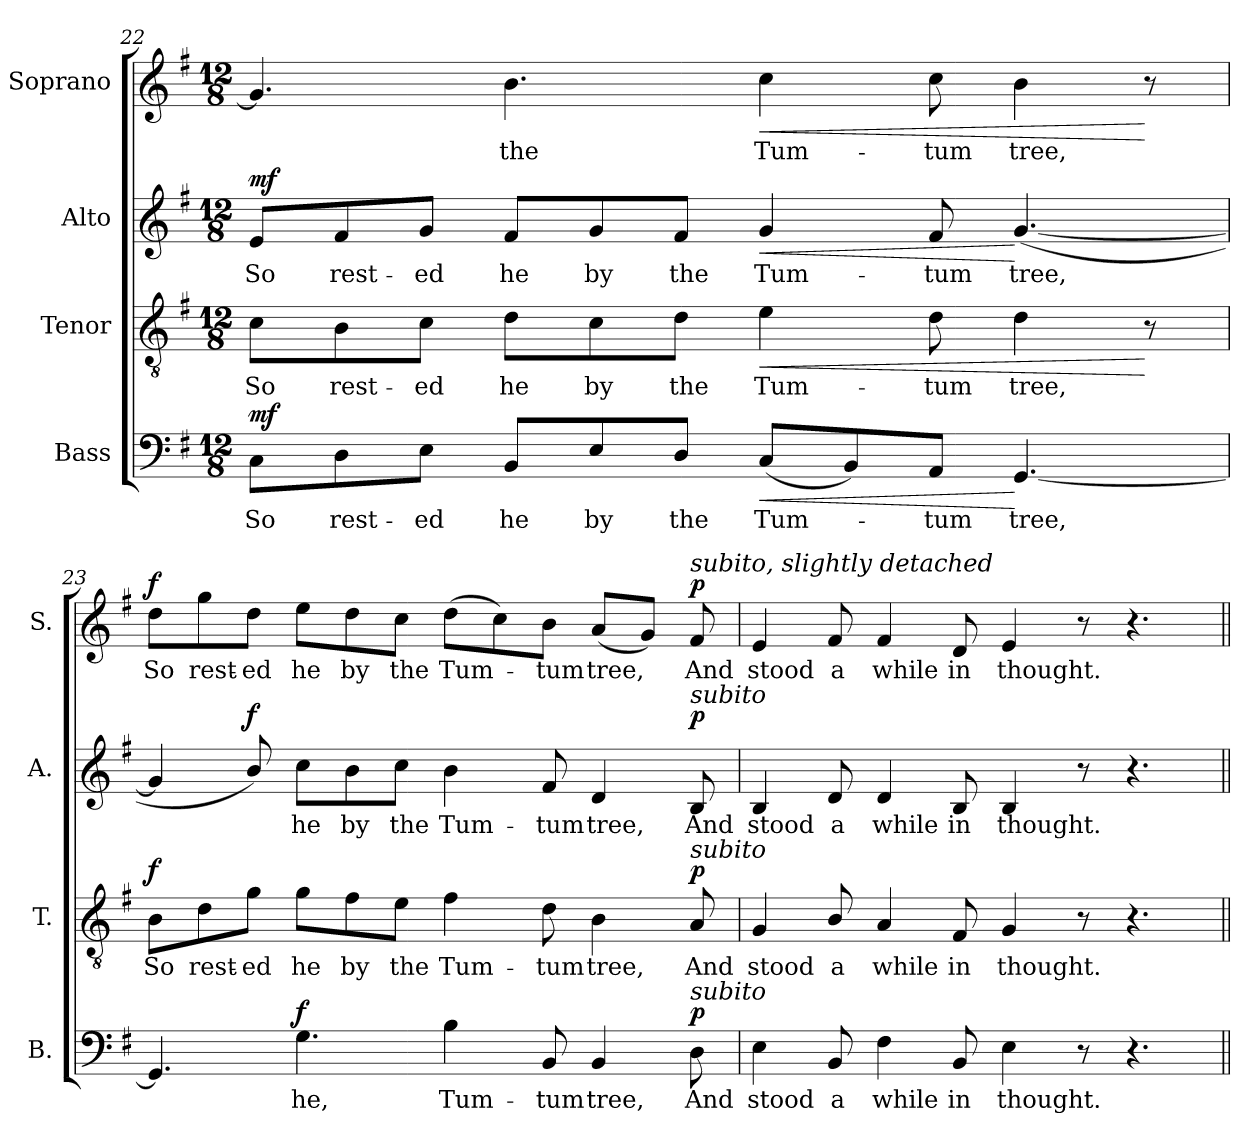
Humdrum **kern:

**kern	**text	**dynam	**kern	**text	**dynam	**kern	**text	**dynam	**kern	**text	**dynam
*part4	*part4	*part4	*part3	*part3	*part3	*part2	*part2	*part2	*part1	*part1	*part1
*staff4	*staff4	*staff4	*staff3	*staff3	*staff3	*staff2	*staff2	*staff2	*staff1	*staff1	*staff1
*I"Bass	*	*	*I"Tenor	*	*	*I"Alto	*	*	*I"Soprano	*	*
*I'B.	*	*	*I'T.	*	*	*I'A.	*	*	*I'S.	*	*
*clefF4	*	*	*clefGv2	*	*	*clefG2	*	*	*clefG2	*	*
*	*	*	*ITrd7c12	*	*	*	*	*	*	*	*
*k[f#]	*	*	*k[f#]	*	*	*k[f#]	*	*	*k[f#]	*	*
*G:	*	*	*G:	*	*	*G:	*	*	*G:	*	*
*M12/8	*	*	*M12/8	*	*	*M12/8	*	*	*M12/8	*	*
=22	=22	=22	=22	=22	=22	=22	=22	=22	=22	=22	=22
!	!LO:LY:b:color=#000000	!	!	!	!	!	!	!	!	!	!
!	!	!	!	!LO:LY:b:color=#000000	!	!	!	!	!	!	!
!	!	!	!	!	!	!	!LO:LY:b:color=#000000	!	!	!	!
8Ci\L	So	mf	8Ci\L	So	.	8ei/L	So	mf	4.gi/]	.	.
!	!LO:LY:b:color=#000000	!	!	!	!	!	!	!	!	!	!
!	!	!	!	!LO:LY:b:color=#000000	!	!	!	!	!	!	!
!	!	!	!	!	!	!	!LO:LY:b:color=#000000	!	!	!	!
8Di\	rest-	.	8BBi\	rest-	.	8f#i/	rest-	.	.	.	.
!	!LO:LY:b:color=#000000	!	!	!	!	!	!	!	!	!	!
!	!	!	!	!LO:LY:b:color=#000000	!	!	!	!	!	!	!
!	!	!	!	!	!	!	!LO:LY:b:color=#000000	!	!	!	!
8Ei\J	-ed	.	8Ci\J	-ed	.	8gi/J	-ed	.	.	.	.
!	!LO:LY:b:color=#000000	!	!	!	!	!	!	!	!	!	!
!	!	!	!	!LO:LY:b:color=#000000	!	!	!	!	!	!	!
!	!	!	!	!	!	!	!LO:LY:b:color=#000000	!	!	!	!
!	!	!	!	!	!	!	!	!	!	!LO:LY:b:color=#000000	!
8BBi/L	he	.	8Di\L	he	.	8f#i/L	he	.	4.bi\	the	.
!	!LO:LY:b:color=#000000	!	!	!	!	!	!	!	!	!	!
!	!	!	!	!LO:LY:b:color=#000000	!	!	!	!	!	!	!
!	!	!	!	!	!	!	!LO:LY:b:color=#000000	!	!	!	!
8Ei/	by	.	8Ci\	by	.	8gi/	by	.	.	.	.
!	!LO:LY:b:color=#000000	!	!	!	!	!	!	!	!	!	!
!	!	!	!	!LO:LY:b:color=#000000	!	!	!	!	!	!	!
!	!	!	!	!	!	!	!LO:LY:b:color=#000000	!	!	!	!
8Di/J	the	.	8Di\J	the	.	8f#i/J	the	.	.	.	.
!	!LO:LY:b:color=#000000	!LO:HP:b	!	!	!	!	!	!	!	!	!
!	!	!	!	!LO:LY:b:color=#000000	!LO:HP:b	!	!	!	!	!	!
!	!	!	!	!	!	!	!LO:LY:b:color=#000000	!LO:HP:b	!	!	!
!	!	!	!	!	!	!	!	!	!	!LO:LY:b:color=#000000	!LO:HP:b
(8Ci/L	Tum-	<	4Ei\	Tum-	<	4gi/	Tum-	<	4cci\	Tum-	<
8BBi/)	.	.	.	.	.	.	.	.	.	.	.
!	!LO:LY:b:color=#000000	!	!	!	!	!	!	!	!	!	!
!	!	!	!	!LO:LY:b:color=#000000	!	!	!	!	!	!	!
!	!	!	!	!	!	!	!LO:LY:b:color=#000000	!	!	!	!
!	!	!	!	!	!	!	!	!	!	!LO:LY:b:color=#000000	!
8AAi/J	-tum	.	8Di\	-tum	.	8f#i/	-tum	.	8cci\	-tum	.
!	!LO:LY:b:color=#000000	!	!	!	!	!	!	!	!	!	!
!	!	!	!	!LO:LY:b:color=#000000	!	!	!	!	!	!	!
!	!	!	!	!	!	!	!LO:LY:b:color=#000000	!	!	!	!
!	!	!	!	!	!	!	!	!	!	!LO:LY:b:color=#000000	!
[4.GGi/	tree,	[	4Di\	tree,	.	([4.gi/	tree,	[	4bi\	tree,	.
.	.	.	8r	.	[	.	.	.	8r	.	[
!!LO:LB:g=z
=23	=23	=23	=23	=23	=23	=23	=23	=23	=23	=23	=23
!	!	!	!	!LO:LY:b:color=#000000	!	!	!	!	!	!	!
!	!	!	!	!	!	!	!	!	!	!LO:LY:b:color=#000000	!
4.GGi/]	.	.	8BBi\L	So	f	4gi/]	.	.	8ddi\L	So	f
!	!	!	!	!LO:LY:b:color=#000000	!	!	!	!	!	!	!
!	!	!	!	!	!	!	!	!	!	!LO:LY:b:color=#000000	!
.	.	.	8Di\	rest-	.	.	.	.	8ggi\	rest-	.
!	!	!	!	!LO:LY:b:color=#000000	!	!	!	!	!	!	!
!	!	!	!	!	!	!	!	!	!	!LO:LY:b:color=#000000	!
.	.	.	8Gi\J	-ed	.	8bi/)	.	f	8ddi\J	-ed	.
!	!LO:LY:b:color=#000000	!	!	!	!	!	!	!	!	!	!
!	!	!	!	!LO:LY:b:color=#000000	!	!	!	!	!	!	!
!	!	!	!	!	!	!	!LO:LY:b:color=#000000	!	!	!	!
!	!	!	!	!	!	!	!	!	!	!LO:LY:b:color=#000000	!
4.Gi\	he,	f	8Gi\L	he	.	8cci\L	he	.	8eei\L	he	.
!	!	!	!	!LO:LY:b:color=#000000	!	!	!	!	!	!	!
!	!	!	!	!	!	!	!LO:LY:b:color=#000000	!	!	!	!
!	!	!	!	!	!	!	!	!	!	!LO:LY:b:color=#000000	!
.	.	.	8F#i\	by	.	8bi\	by	.	8ddi\	by	.
!	!	!	!	!LO:LY:b:color=#000000	!	!	!	!	!	!	!
!	!	!	!	!	!	!	!LO:LY:b:color=#000000	!	!	!	!
!	!	!	!	!	!	!	!	!	!	!LO:LY:b:color=#000000	!
.	.	.	8Ei\J	the	.	8cci\J	the	.	8cci\J	the	.
!	!LO:LY:b:color=#000000	!	!	!	!	!	!	!	!	!	!
!	!	!	!	!LO:LY:b:color=#000000	!	!	!	!	!	!	!
!	!	!	!	!	!	!	!LO:LY:b:color=#000000	!	!	!	!
!	!	!	!	!	!	!	!	!	!	!LO:LY:b:color=#000000	!
4Bi\	Tum-	.	4F#i\	Tum-	.	4bi\	Tum-	.	(8ddi\L	Tum-	.
.	.	.	.	.	.	.	.	.	8cci\)	.	.
!	!LO:LY:b:color=#000000	!	!	!	!	!	!	!	!	!	!
!	!	!	!	!LO:LY:b:color=#000000	!	!	!	!	!	!	!
!	!	!	!	!	!	!	!LO:LY:b:color=#000000	!	!	!	!
!	!	!	!	!	!	!	!	!	!	!LO:LY:b:color=#000000	!
8BBi/	-tum	.	8Di\	-tum	.	8f#i/	-tum	.	8bi\J	-tum	.
!	!LO:LY:b:color=#000000	!	!	!	!	!	!	!	!	!	!
!	!	!	!	!LO:LY:b:color=#000000	!	!	!	!	!	!	!
!	!	!	!	!	!	!	!LO:LY:b:color=#000000	!	!	!	!
!	!	!	!	!	!	!	!	!	!	!LO:LY:b:color=#000000	!
4BBi/	tree,	.	4BBi\	tree,	.	4di/	tree,	.	(8ai/L	tree,	.
.	.	.	.	.	.	.	.	.	8gi/J)	.	.
!	!LO:LY:b:color=#000000	!	!	!	!	!	!	!	!	!	!
!	!	!	!	!LO:LY:b:color=#000000	!	!	!	!	!	!	!
!	!	!	!	!	!	!	!LO:LY:b:color=#000000	!	!	!	!
!	!	!	!	!	!	!	!	!	!LO:TX:a:i:t=subito, slightly detached	!	!
!	!	!	!	!	!	!LO:TX:a:i:t=subito	!	!	!	!	!
!	!	!	!LO:TX:a:i:t=subito	!	!	!	!	!	!	!	!
!LO:TX:a:i:t=subito	!	!	!	!	!	!	!	!	!	!	!
!	!	!	!	!	!	!	!	!	!	!LO:LY:b:color=#000000	!
8Di\	And	p	8AAi/	And	p	8Bi/	And	p	8f#i/	And	p
=24	=24	=24	=24	=24	=24	=24	=24	=24	=24	=24	=24
!	!LO:LY:b:color=#000000	!	!	!	!	!	!	!	!	!	!
!	!	!	!	!LO:LY:b:color=#000000	!	!	!	!	!	!	!
!	!	!	!	!	!	!	!LO:LY:b:color=#000000	!	!	!	!
!	!	!	!	!	!	!	!	!	!	!LO:LY:b:color=#000000	!
4Ei\	stood	.	4GGi/	stood	.	4Bi/	stood	.	4ei/	stood	.
!	!LO:LY:b:color=#000000	!	!	!	!	!	!	!	!	!	!
!	!	!	!	!LO:LY:b:color=#000000	!	!	!	!	!	!	!
!	!	!	!	!	!	!	!LO:LY:b:color=#000000	!	!	!	!
!	!	!	!	!	!	!	!	!	!	!LO:LY:b:color=#000000	!
8BBi/	a	.	8BBi/	a	.	8di/	a	.	8f#i/	a	.
!	!LO:LY:b:color=#000000	!	!	!	!	!	!	!	!	!	!
!	!	!	!	!LO:LY:b:color=#000000	!	!	!	!	!	!	!
!	!	!	!	!	!	!	!LO:LY:b:color=#000000	!	!	!	!
!	!	!	!	!	!	!	!	!	!	!LO:LY:b:color=#000000	!
4F#i\	while	.	4AAi/	while	.	4di/	while	.	4f#i/	while	.
!	!LO:LY:b:color=#000000	!	!	!	!	!	!	!	!	!	!
!	!	!	!	!LO:LY:b:color=#000000	!	!	!	!	!	!	!
!	!	!	!	!	!	!	!LO:LY:b:color=#000000	!	!	!	!
!	!	!	!	!	!	!	!	!	!	!LO:LY:b:color=#000000	!
8BBi/	in	.	8FF#i/	in	.	8Bi/	in	.	8di/	in	.
!	!LO:LY:b:color=#000000	!	!	!	!	!	!	!	!	!	!
!	!	!	!	!LO:LY:b:color=#000000	!	!	!	!	!	!	!
!	!	!	!	!	!	!	!LO:LY:b:color=#000000	!	!	!	!
!	!	!	!	!	!	!	!	!	!	!LO:LY:b:color=#000000	!
4Ei\	thought.	.	4GGi/	thought.	.	4Bi/	thought.	.	4ei/	thought.	.
8r	.	.	8r	.	.	8r	.	.	8r	.	.
4.r	.	.	4.r	.	.	4.r	.	.	4.r	.	.
=||	=||	=||	=||	=||	=||	=||	=||	=||	=||	=||	=||
*-	*-	*-	*-	*-	*-	*-	*-	*-	*-	*-	*-
